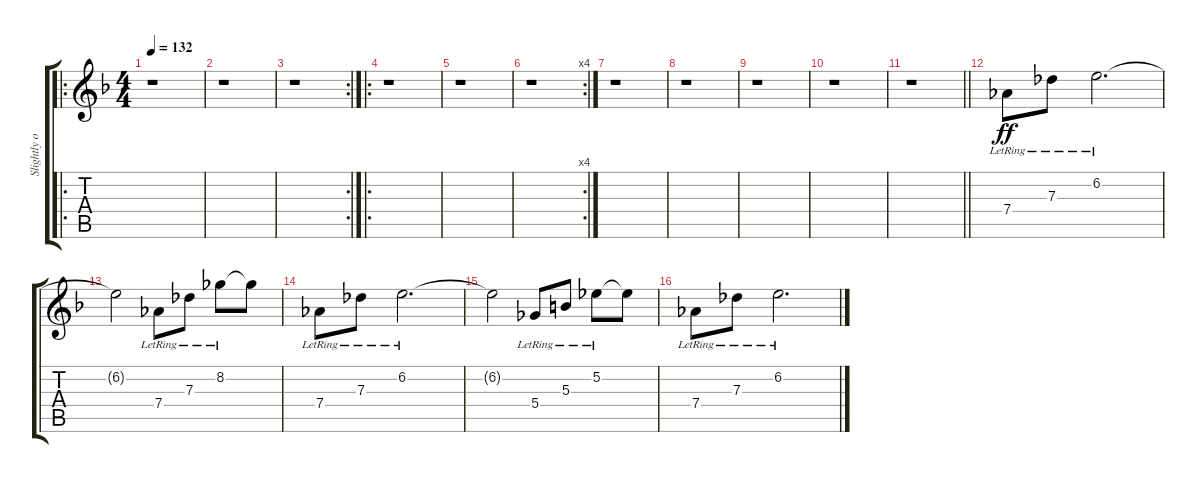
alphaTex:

\track ("Slightly overdriven w\\tremolo" "Slightly o") {instrument electricguitarmuted}
\staff {score tabs}
\tuning (Eb4 Bb3 Gb3 Db3 Ab2 Db2) {hide}
\ro
\ts (4 4)
\tempo 132
\clef g2
\ks f
r.1{dy ff} |
r.1 |
\rc 2
r.1 |
\ro
r.1 |
r.1 |
\rc 4
r.1 |
r.1 |
r.1 |
r.1 |
r.1 |
\barLineRight lightlight
r.1 |
7.4{lr}.8 7.3{lr}.8 6.2{lr}.2{d} |
6.2{t}.2 7.4{lr}.8 7.3{lr}.8 8.2{lr}.8 8.2{t}.8 |
7.4{lr}.8 7.3{lr}.8 6.2{lr}.2{d} |
6.2{t}.2 5.4{lr}.8 5.3{lr}.8 5.2{lr}.8 5.2{t}.8 |
7.4{lr}.8 7.3{lr}.8 6.2{lr}.2{d}
